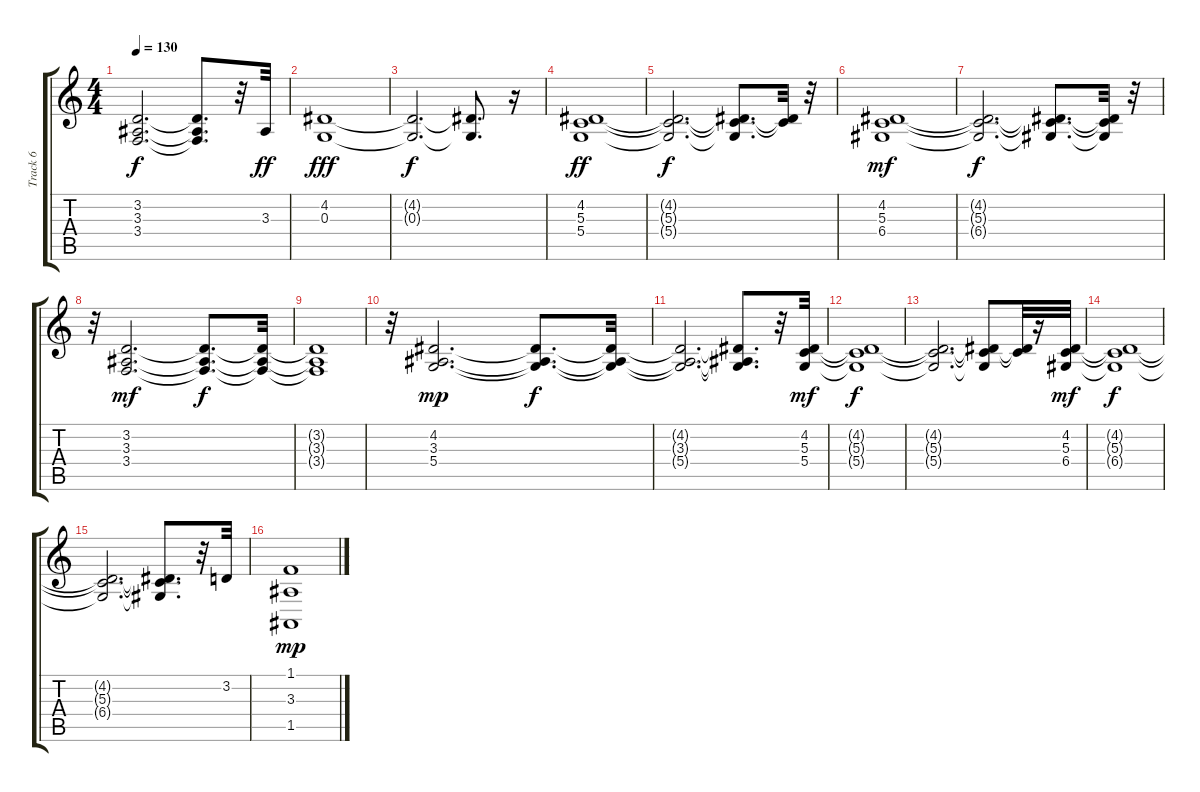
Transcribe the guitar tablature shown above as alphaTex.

\track ("Track 6" "Track 6") {instrument synthstrings1}
\staff {score tabs}
\tuning (E4 B3 G3 D3 A2 E2) {hide}
\ts (4 4)
\tempo 130
\clef g2
\ks c
(3.2{t} 3.3{t} 3.4{t}).2{d dy f} (3.2{t} 3.3{t} 3.4{t}).8{d} r.32 3.3.32{dy ff} |
(4.2 0.3).1{dy fff} |
(4.2{t} 0.3{t}).2{d dy f} (4.2{t} 0.3{t}).8{d} r.16 |
(4.2 5.3 5.4).1{dy ff} |
(4.2{t} 5.3{t} 5.4{t}).2{d dy f} (4.2{t} 5.3{t} 5.4{t}).8{d} (4.2{t} 5.3{t}).32 r.32 |
(4.2 5.3 6.4).1{dy mf} |
(4.2{t} 5.3{t} 6.4{t}).2{d dy f} (4.2{t} 5.3{t} 6.4{t}).8{d} (4.2{t} 5.3{t} 6.4{t}).32 r.32 |
r.32 (3.2 3.3 3.4).2{d dy mf} (3.2{t} 3.3{t} 3.4{t}).8{d dy f} (3.2{t} 3.3{t} 3.4{t}).32 |
(3.2{t} 3.3{t} 3.4{t}).1 |
r.32 (4.2 3.3 5.4).2{d dy mp} (4.2{t} 3.3{t} 5.4{t}).8{d dy f} (4.2{t} 3.3{t} 5.4{t}).32 |
(4.2{t} 3.3{t} 5.4{t}).2{d} (4.2{t} 3.3{t} 5.4{t}).8{d} r.32 (4.2 5.3 5.4).32{dy mf} |
(4.2{t} 5.3{t} 5.4{t}).1{dy f} |
(4.2{t} 5.3{t} 5.4{t}).2{d} (4.2{t} 5.3{t} 5.4{t}).8 (4.2{t} 5.3{t}).32 r.16 (4.2 5.3 6.4).32{dy mf} |
(4.2{t} 5.3{t} 6.4{t}).1{dy f} |
(4.2{t} 5.3{t} 6.4{t}).2{d} (4.2{t} 5.3{t} 6.4{t}).8{d} r.32 3.2.32 |
(1.1 3.3 1.5).1{dy mp}
